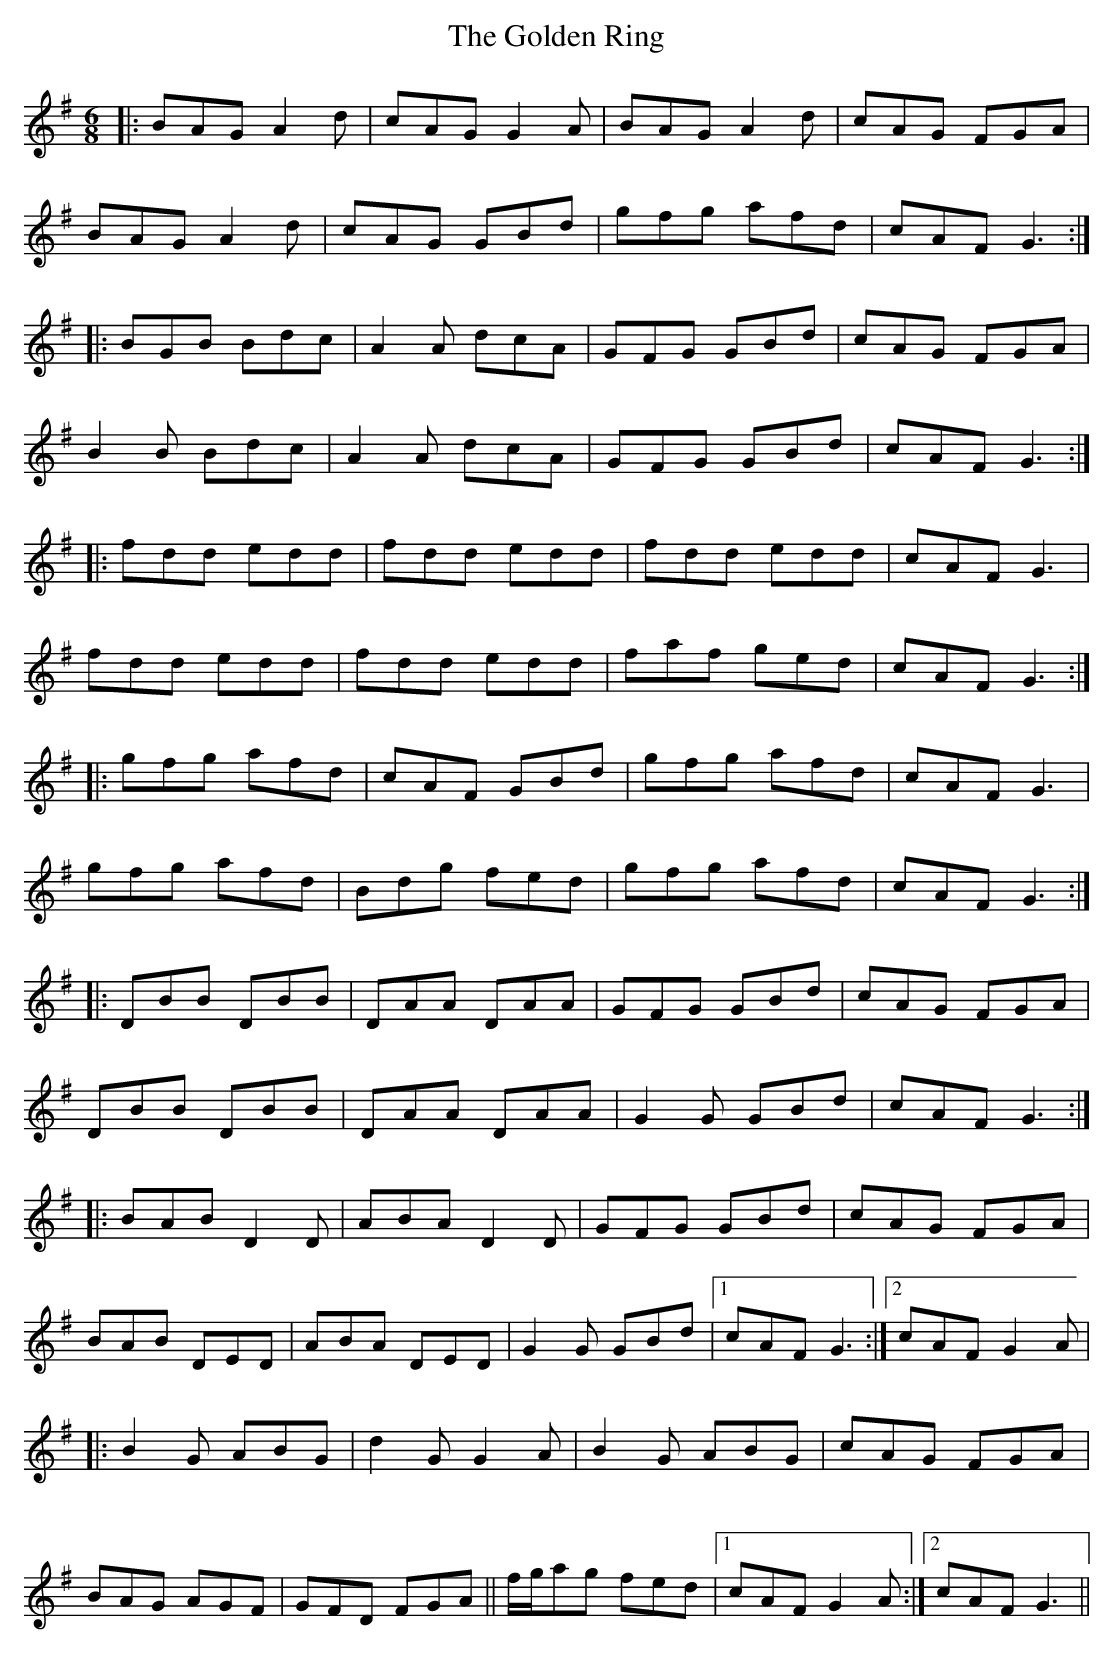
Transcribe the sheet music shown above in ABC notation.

X:1
T:Golden Ring, The
M:6/8
L:1/8
K:Gmaj
|:BAG A2d|cAG G2A|BAG A2d|cAG FGA|
BAG A2d|cAG GBd|gfg afd|cAF G3:|
|:BGB Bdc|A2A dcA|GFG GBd|cAG FGA|
B2B Bdc|A2A dcA|GFG GBd|cAF G3:|
|:fdd edd|fdd edd|fdd edd|cAF G3|
fdd edd|fdd edd|faf ged|cAF G3:|
|:gfg afd|cAF GBd|gfg afd|cAF G3|
gfg afd|Bdg fed|gfg afd|cAF G3:|
|:DBB DBB|DAA DAA|GFG GBd|cAG FGA|
DBB DBB|DAA DAA|G2G GBd|cAF G3:|
|:BAB D2D|ABA D2D|GFG GBd|cAG FGA|
BAB DED|ABA DED|G2G GBd|1cAF G3:|2 cAF G2 A |
|:B2G ABG|d2GG2A|B2G ABG|cAG FGA|
BAG AGF|GFD FGA||f/g/ag fed|1cAF G2 A:|2 cAF G3 ||
